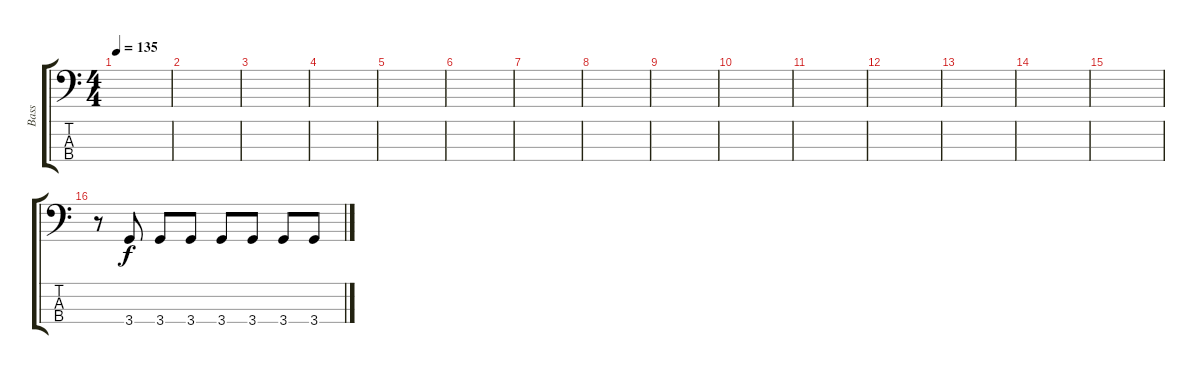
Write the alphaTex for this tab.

\track ("Bass" "Bass") {instrument electricbassfinger}
\staff {score tabs}
\tuning (G2 D2 A1 E1) {hide}
\ts (4 4)
\tempo 135
\clef f4
\ks c
|
|
|
|
|
|
|
|
|
|
|
|
|
|
|
r.8 3.4.8 3.4.8 3.4.8 3.4.8 3.4.8 3.4.8 3.4.8
